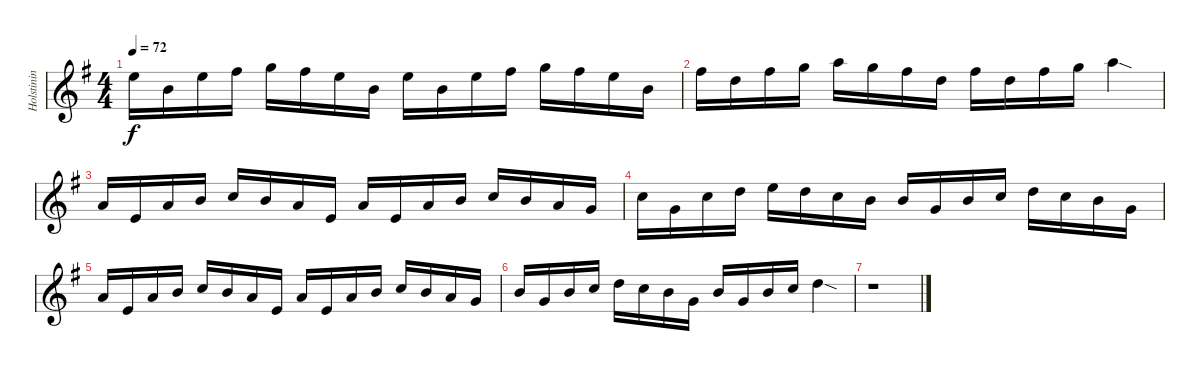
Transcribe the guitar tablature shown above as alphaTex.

\track ("Holstinin" "Holstinin") {instrument distortionguitar}
\staff {score}
\tuning (E4 B3 G3 D3 A2 E2) {hide}
\ts (4 4)
\tempo 72
\clef g2
\ks eminor
9.3.16{dy f} 9.4.16 9.3.16 7.2.16 8.2.16 7.2.16 9.3.16 9.4.16 9.3.16 9.4.16 9.3.16 7.2.16 8.2.16 7.2.16 9.3.16 9.4.16 |
11.3.16 12.4.16 11.3.16 12.3.16 10.2.16 12.3.16 11.3.16 12.4.16 11.3.16 12.4.16 11.3.16 12.3.16 10.2{sod}.4 |
7.4.16 7.5.16 7.4.16 4.3.16 5.3.16 4.3.16 7.4.16 7.5.16 7.4.16 7.5.16 7.4.16 4.3.16 5.3.16 4.3.16 7.4.16 5.4.16 |
5.3.16 5.4.16 5.3.16 7.3.16 5.2.16 7.3.16 5.3.16 4.3.16 4.3.16 5.4.16 4.3.16 5.3.16 7.3.16 5.3.16 4.3.16 5.4.16 |
7.4.16 7.5.16 7.4.16 4.3.16 5.3.16 4.3.16 7.4.16 7.5.16 7.4.16 7.5.16 7.4.16 4.3.16 5.3.16 4.3.16 7.4.16 5.4.16 |
4.3.16 5.4.16 4.3.16 5.3.16 7.3.16 5.3.16 4.3.16 5.4.16 4.3.16 5.4.16 4.3.16 5.3.16 7.3{sod}.4 |
r.1
